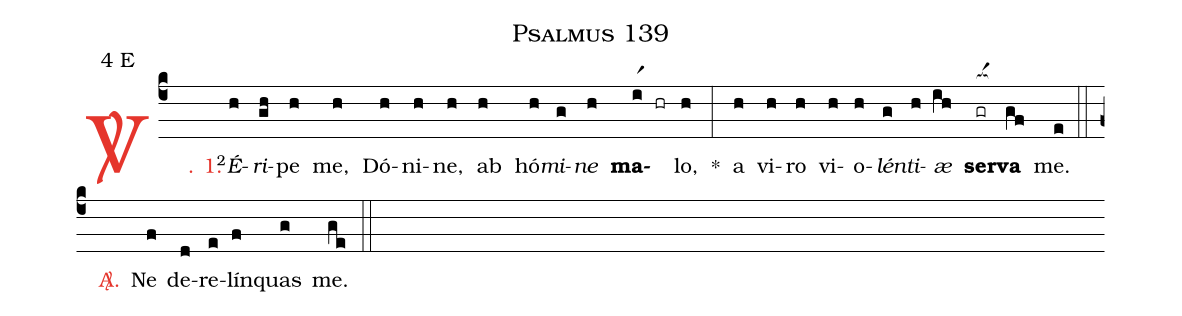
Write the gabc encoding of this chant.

name: Psalmus 139;
mode: 4;
mode-differentia: E;
%%
(c4)

<c><sp>V/</sp>. 1.</c>() <v>\VSup{2}</v><i>É</i>(h)<i>ri</i>(gh)pe(h) me,(h) Dó(h)ni(h)ne,(h) ab(h) hó(h)<i>mi</i>(g)<i>ne</i>(h) <b>ma</b>(ir1 hr)lo,(h) *(:) a(h) vi(h)ro(h) vi(h)o(h)<i>lén</i>(g)<i>ti</i>(h)<i>æ</i>(ih) <nlba><b>ser</b>(gr[ocba:1{])<b>va</b></nlba>(gf[ocba:0}]) me.(e) (::)

<nlba><c><sp>A/</sp>.</c>() Ne</nlba>(f) de(d)re(e)lín(f)quas(g) me.(ge) (::)
